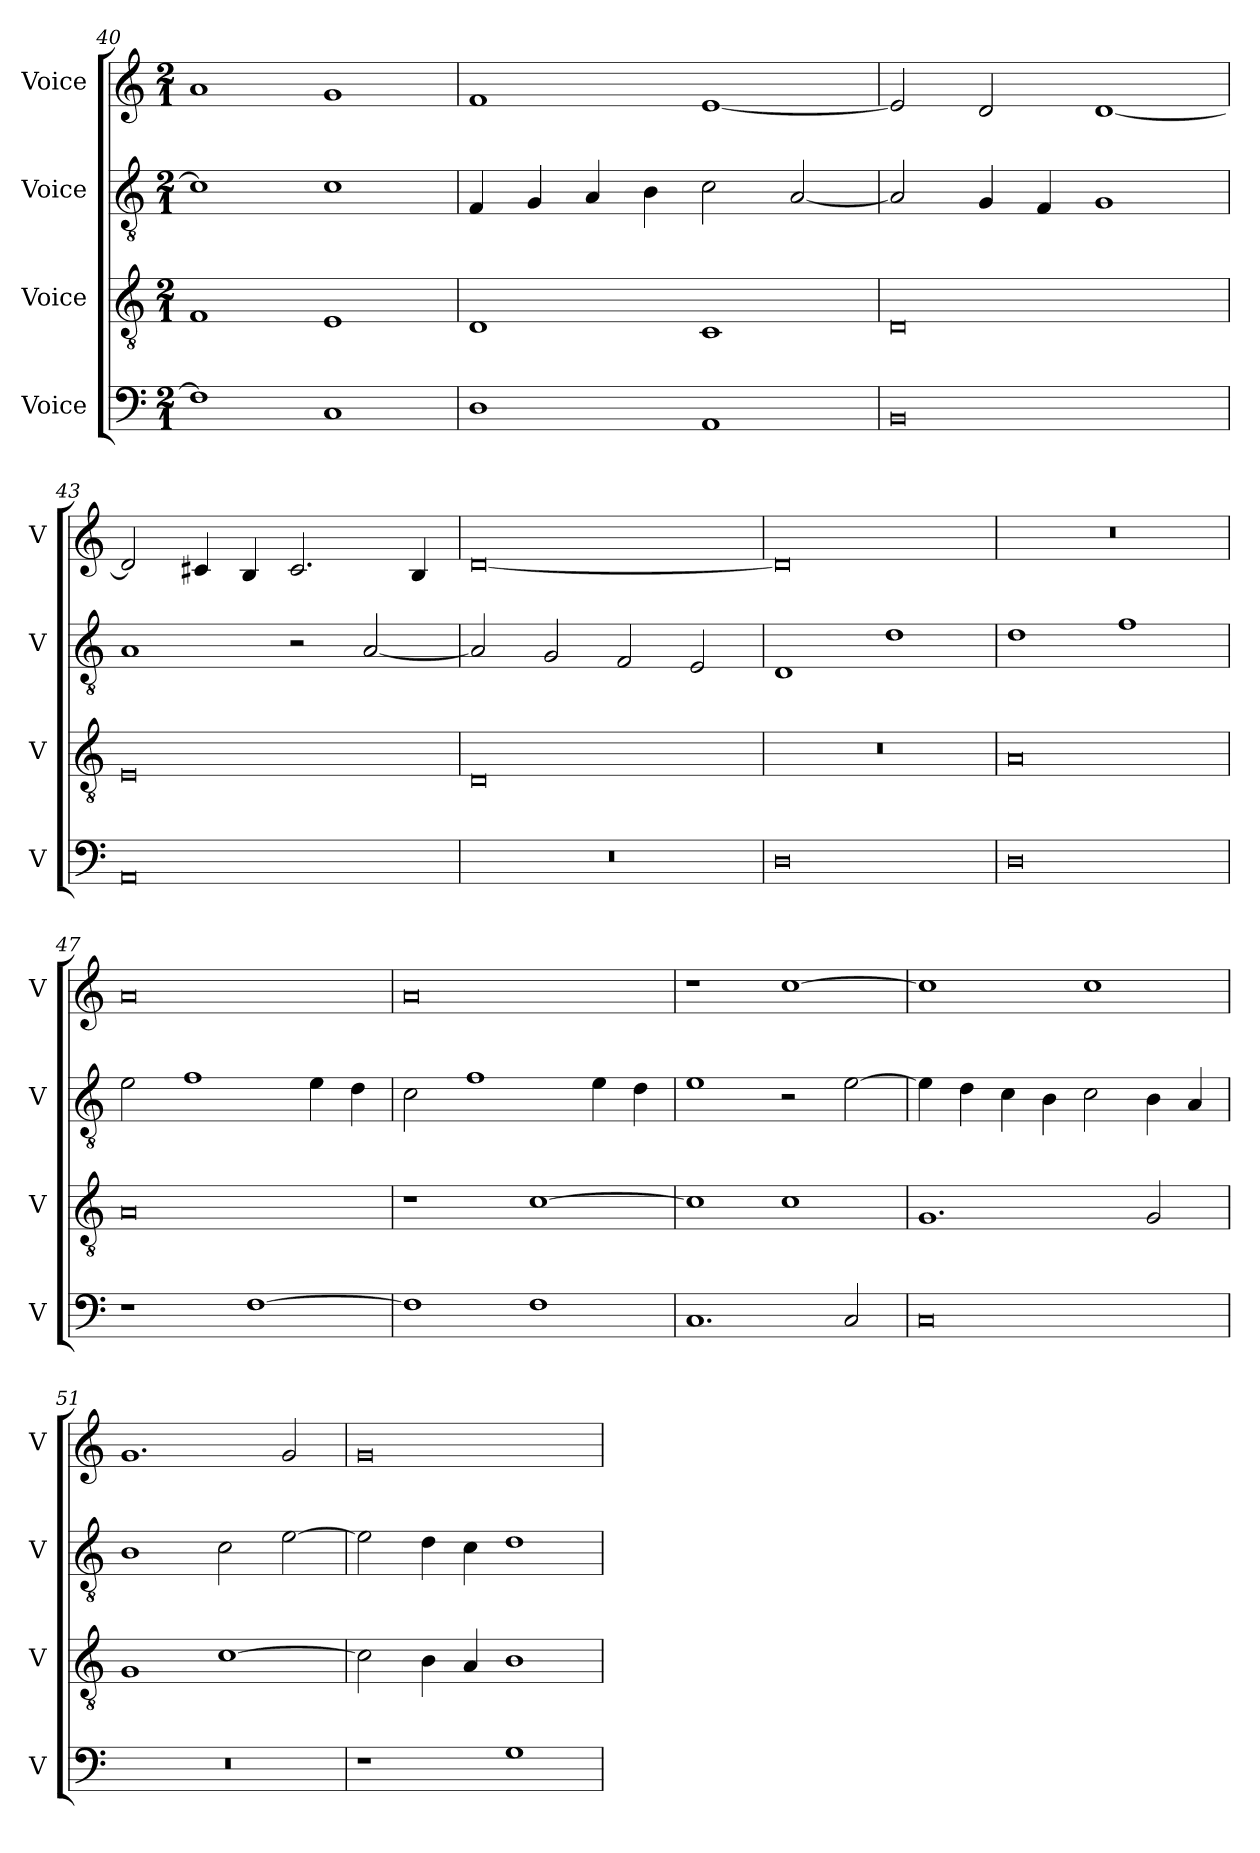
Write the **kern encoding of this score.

**kern	**kern	**kern	**kern
*part4	*part3	*part2	*part1
*staff4	*staff3	*staff2	*staff1
*I"Voice	*I"Voice	*I"Voice	*I"Voice
*I'V	*I'V	*I'V	*I'V
*clefF4	*clefGv2	*clefGv2	*clefG2
*k[]	*k[]	*k[]	*k[]
*M2/1	*M2/1	*M2/1	*M2/1
=40	=40	=40	=40
1F]	1F	1c]	1a
1C	1E	1c	1g
=41	=41	=41	=41
1D	1D	4F/	1f
.	.	4G/	.
.	.	4A/	.
.	.	4B\	.
1AA	1C	2c\	[1e
.	.	[2A/	.
!!LO:LB:g=z
=42	=42	=42	=42
0BB	0D	2A/]	2e/]
.	.	4G/	2d/
.	.	4F/	.
.	.	1G	[1d
=43	=43	=43	=43
0AA	0E	1A	2d/]
.	.	.	4c#X/
.	.	.	4B/
.	.	2r	2.c#/
.	.	[2A/	.
.	.	.	4B/
=44	=44	=44	=44
0r	0D	2A/]	[0d
.	.	2G/	.
.	.	2F/	.
.	.	2E/	.
=45	=45	=45	=45
0D	0r	1D	0d]
.	.	1d	.
!!LO:LB:g=z
=46	=46	=46	=46
0D	0A	1d	0r
.	.	1f	.
=47	=47	=47	=47
1r	0A	2e\	0a
.	.	1f	.
[1F	.	.	.
.	.	4e\	.
.	.	4d\	.
=48	=48	=48	=48
1F]	1r	2c\	0a
.	.	1f	.
1F	[1c	.	.
.	.	4e\	.
.	.	4d\	.
=49	=49	=49	=49
1.C	1c]	1e	1r
.	1c	2r	[1cc
2C/	.	[2e\	.
!!LO:PB:g=z
=50	=50	=50	=50
0C	1.G	4e\]	1cc]
.	.	4d\	.
.	.	4c\	.
.	.	4B\	.
.	.	2c\	1cc
.	2G/	4B\	.
.	.	4A/	.
=51	=51	=51	=51
0r	1G	1B	1.g
.	[1c	2c\	.
.	.	[2e\	2g/
=52	=52	=52	=52
1r	2c\]	2e\]	0g
.	4B\	4d\	.
.	4A/	4c\	.
1G	1B	1d	.
=	=	=	=
*-	*-	*-	*-
